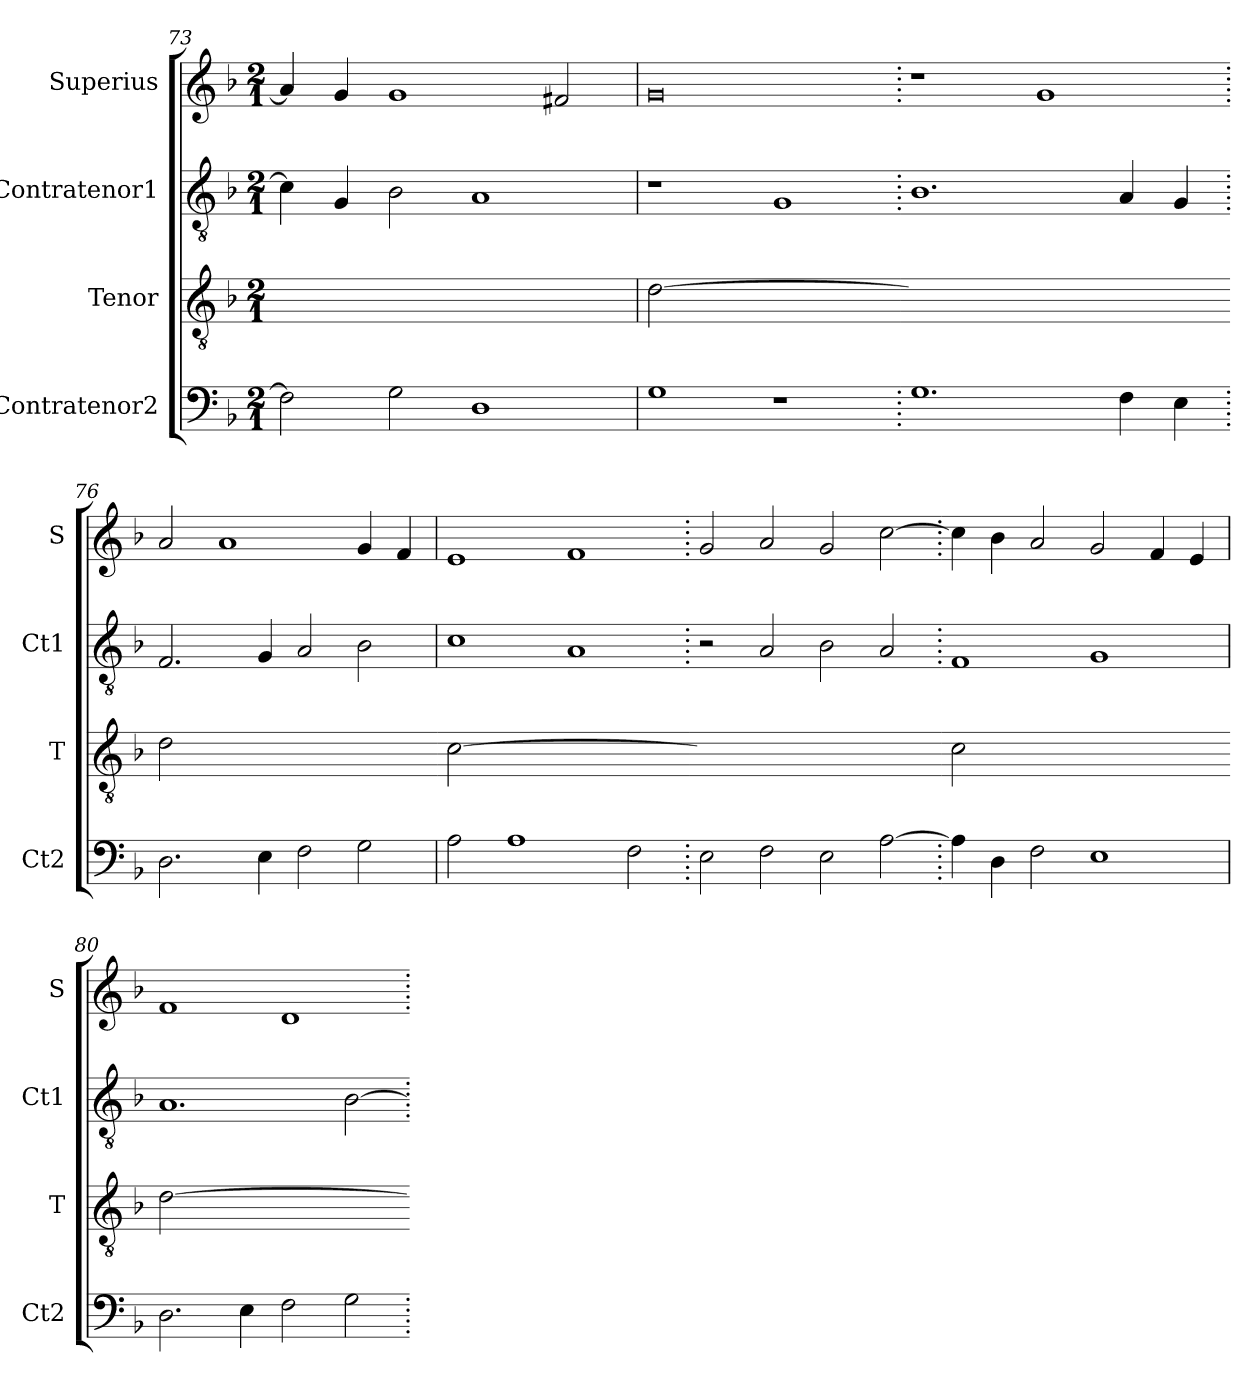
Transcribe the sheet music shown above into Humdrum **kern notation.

**kern	**kern	**kern	**kern
*part4	*part3	*part2	*part1
*staff4	*staff3	*staff2	*staff1
*I"Contratenor2	*I"Tenor	*I"Contratenor1	*I"Superius
*I'Ct2	*I'T	*I'Ct1	*I'S
*clefF4	*clefGv2	*clefGv2	*clefG2
*k[b-]	*k[b-]	*k[b-]	*k[b-]
*M2/1	*M2/1	*M2/1	*M2/1
=73	=73	=73	=73
!	!LO:N:vis=2	!	!
2F\]	0ryy	4c\]	4a/]
.	.	4G/	4g/
2G\	.	2B-\	1g
1D	.	1A	.
.	.	.	2f#X/
=74	=74	=74	=74
!	!LO:N:vis=2	!	!
1G	[0d	1r	0g
1r	.	1G	.
=75.	=75-	=75.	=75.
!	!LO:N:vis=2	!	!
1.G	0dyy]	1.B-	1r
.	.	.	1g
4F\	.	4A/	.
4E\	.	4G/	.
=76.	=76-	=76.	=76.
!	!LO:N:vis=2	!	!
2.D\	0d	2.F/	2a/
.	.	.	1a
4E\	.	4G/	.
2F\	.	2A/	.
2G\	.	2B-\	4g/
.	.	.	4f/
=77	=77-	=77	=77
!	!LO:N:vis=2	!	!
2A\	[0c	1c	1e
1A	.	.	.
.	.	1A	1f
2F\	.	.	.
=78.	=78-	=78.	=78.
!	!LO:N:vis=2	!	!
2E\	0cyy]	2r	2g/
2F\	.	2A/	2a/
2E\	.	2B-\	2g/
[2A\	.	2A/	[2cc\
=79.	=79-	=79.	=79.
!	!LO:N:vis=2	!	!
4A\]	0c	1F	4cc\]
4D\	.	.	4b-\
2F\	.	.	2a/
1E	.	1G	2g/
.	.	.	4f/
.	.	.	4e/
=80	=80-	=80	=80
!	!LO:N:vis=2	!	!
2.D\	[0d	1.A	1f
4E\	.	.	.
2F\	.	.	1d
2G\	.	[2B-\	.
=.	=-	=.	=.
*-	*-	*-	*-
